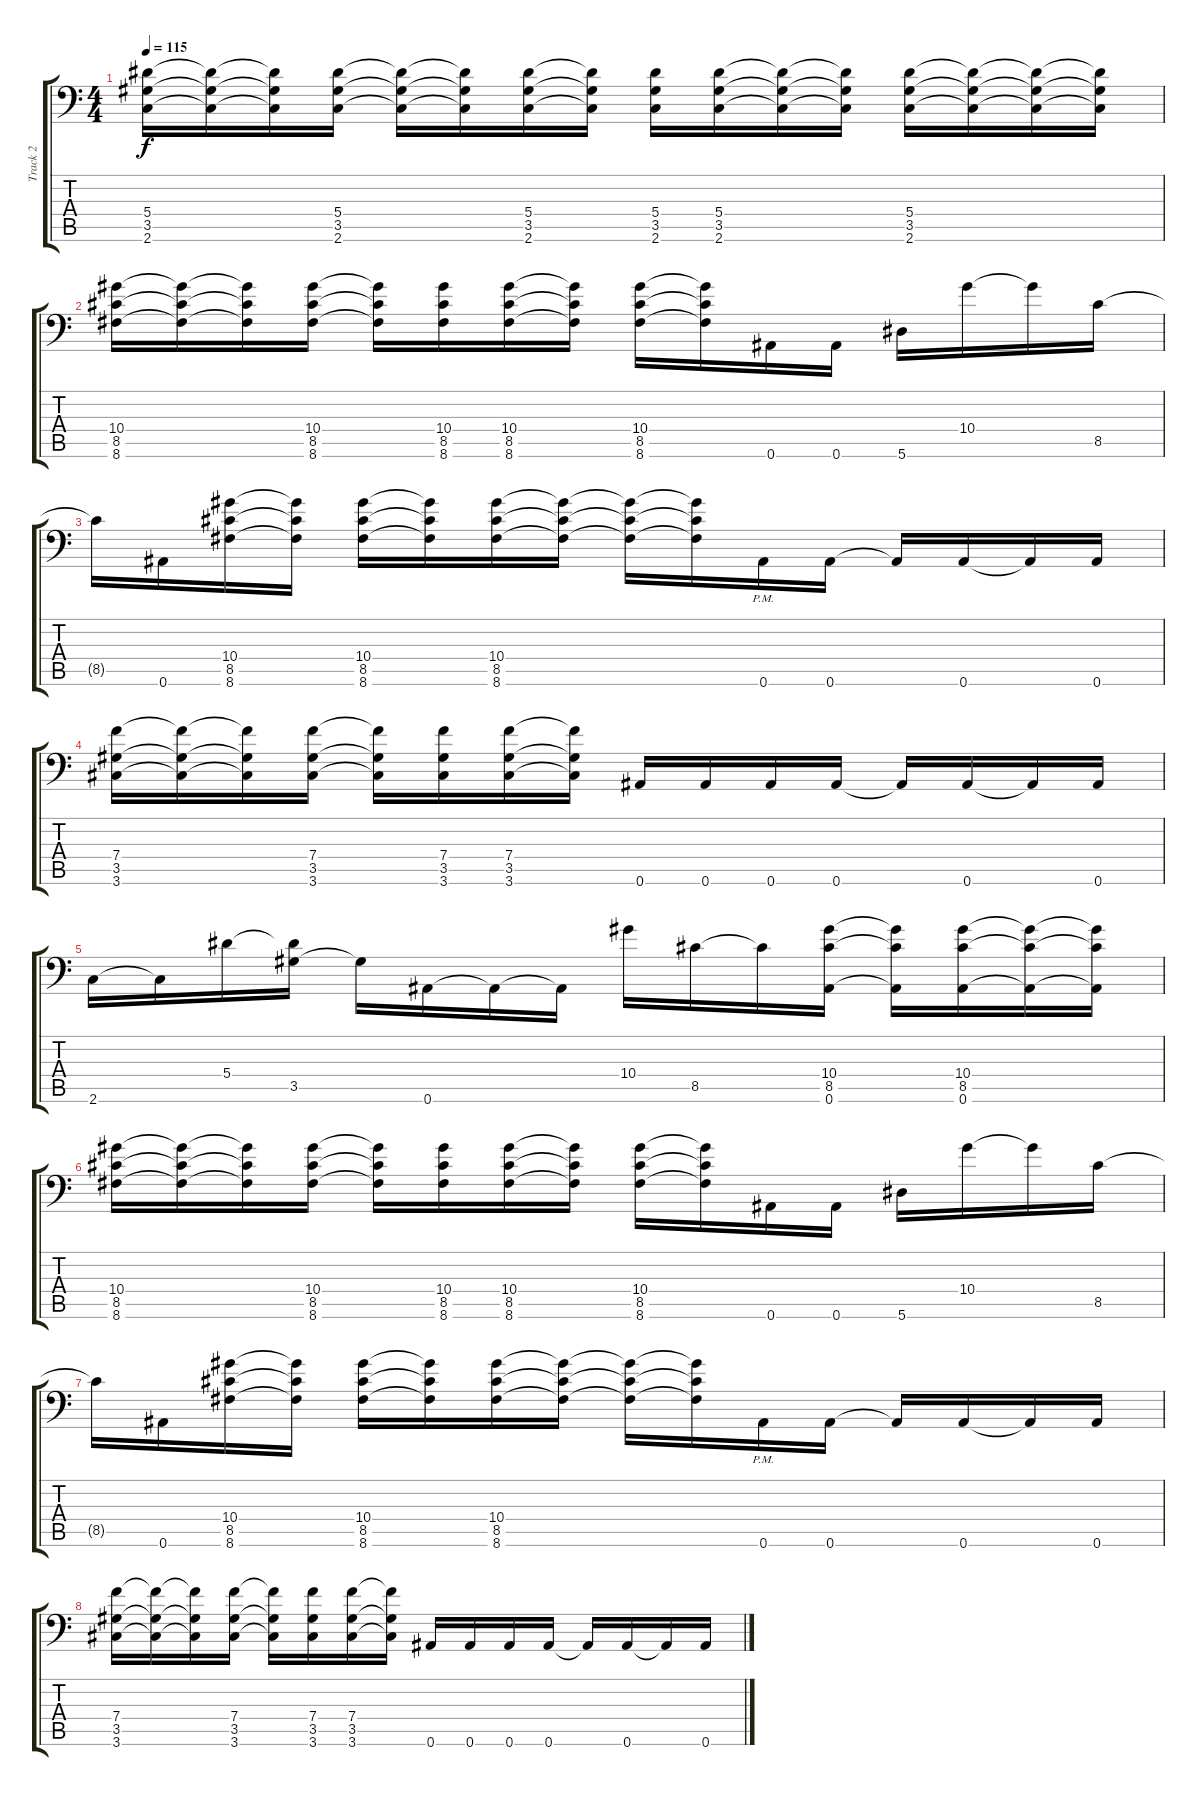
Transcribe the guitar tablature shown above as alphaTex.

\track ("Track 2" "Track 2") {instrument distortionguitar}
\staff {score tabs}
\tuning (C4 G3 Eb3 Bb2 F2 Bb1) {hide}
\ts (4 4)
\tempo 115
\clef f4
\ks c
(5.4 3.5 2.6).16{dy f} (5.4{t} 3.5{t} 2.6{t}).16 (5.4{t} 3.5{t} 2.6{t}).16 (5.4 3.5 2.6).16 (5.4{t} 3.5{t} 2.6{t}).16 (5.4{t} 3.5{t} 2.6{t}).16 (5.4 3.5 2.6).16 (5.4{t} 3.5{t} 2.6{t}).16 (5.4 3.5 2.6).16 (5.4 3.5 2.6).16 (5.4{t} 3.5{t} 2.6{t}).16 (5.4{t} 3.5{t} 2.6{t}).16 (5.4 3.5 2.6).16 (5.4{t} 3.5{t} 2.6{t}).16 (5.4{t} 3.5{t} 2.6{t}).16 (5.4{t} 3.5{t} 2.6{t}).16 |
(10.4 8.5 8.6).16 (10.4{t} 8.5{t} 8.6{t}).16 (10.4{t} 8.5{t} 8.6{t}).16 (10.4 8.5 8.6).16 (10.4{t} 8.5{t} 8.6{t}).16 (10.4 8.5 8.6).16 (10.4 8.5 8.6).16 (10.4{t} 8.5{t} 8.6{t}).16 (10.4 8.5 8.6).16 (10.4{t} 8.5{t} 8.6{t}).16 0.6.16 0.6.16 5.6.16 10.4.16 10.4{t}.16 8.5.16 |
8.5{t}.16 0.6.16 (10.4 8.5 8.6).16 (10.4{t} 8.5{t} 8.6{t}).16 (10.4 8.5 8.6).16 (10.4{t} 8.5{t} 8.6{t}).16 (10.4 8.5 8.6).16 (10.4{t} 8.5{t} 8.6{t}).16 (10.4{t} 8.5{t} 8.6{t}).16 (10.4{t} 8.5{t} 8.6{t}).16 0.6{pm}.16 0.6.16 0.6{t}.16 0.6.16 0.6{t}.16 0.6.16 |
(7.4 3.5 3.6).16 (7.4{t} 3.5{t} 3.6{t}).16 (7.4{t} 3.5{t} 3.6{t}).16 (7.4 3.5 3.6).16 (7.4{t} 3.5{t} 3.6{t}).16 (7.4 3.5 3.6).16 (7.4 3.5 3.6).16 (7.4{t} 3.5{t} 3.6{t}).16 0.6.16 0.6.16 0.6.16 0.6.16 0.6{t}.16 0.6.16 0.6{t}.16 0.6.16 |
2.6.16 2.6{t}.16 5.4.16 (5.4{t} 3.5).16 3.5{t}.16 0.6.16 0.6{t}.16 0.6{t}.16 10.4.16 8.5.16 8.5{t}.16 (10.4 8.5 0.6).16 (10.4{t} 8.5{t} 0.6{t}).16 (10.4 8.5 0.6).16 (10.4{t} 8.5{t} 0.6{t}).16 (10.4{t} 8.5{t} 0.6{t}).16 |
(10.4 8.5 8.6).16 (10.4{t} 8.5{t} 8.6{t}).16 (10.4{t} 8.5{t} 8.6{t}).16 (10.4 8.5 8.6).16 (10.4{t} 8.5{t} 8.6{t}).16 (10.4 8.5 8.6).16 (10.4 8.5 8.6).16 (10.4{t} 8.5{t} 8.6{t}).16 (10.4 8.5 8.6).16 (10.4{t} 8.5{t} 8.6{t}).16 0.6.16 0.6.16 5.6.16 10.4.16 10.4{t}.16 8.5.16 |
8.5{t}.16 0.6.16 (10.4 8.5 8.6).16 (10.4{t} 8.5{t} 8.6{t}).16 (10.4 8.5 8.6).16 (10.4{t} 8.5{t} 8.6{t}).16 (10.4 8.5 8.6).16 (10.4{t} 8.5{t} 8.6{t}).16 (10.4{t} 8.5{t} 8.6{t}).16 (10.4{t} 8.5{t} 8.6{t}).16 0.6{pm}.16 0.6.16 0.6{t}.16 0.6.16 0.6{t}.16 0.6.16 |
(7.4 3.5 3.6).16 (7.4{t} 3.5{t} 3.6{t}).16 (7.4{t} 3.5{t} 3.6{t}).16 (7.4 3.5 3.6).16 (7.4{t} 3.5{t} 3.6{t}).16 (7.4 3.5 3.6).16 (7.4 3.5 3.6).16 (7.4{t} 3.5{t} 3.6{t}).16 0.6.16 0.6.16 0.6.16 0.6.16 0.6{t}.16 0.6.16 0.6{t}.16 0.6.16
